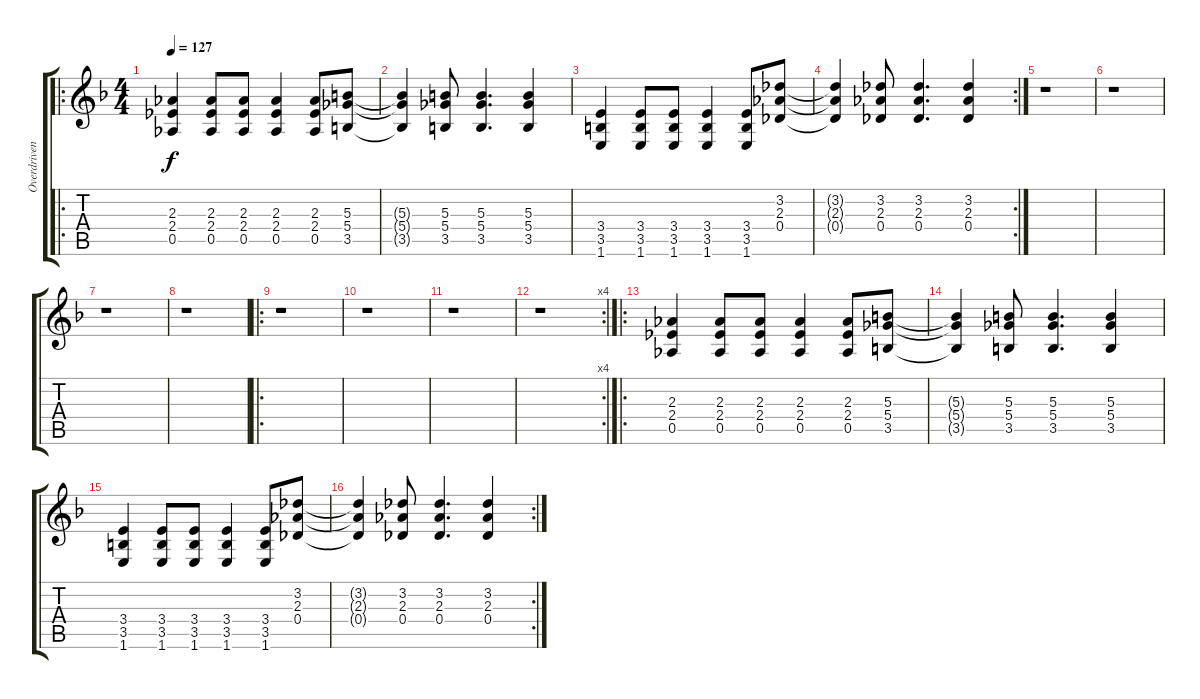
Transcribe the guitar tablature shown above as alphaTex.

\track ("Overdriven Left" "Overdriven") {instrument overdrivenguitar}
\staff {score tabs}
\tuning (Eb4 Bb3 Gb3 Db3 Ab2 Eb2) {hide}
\ro
\ts (4 4)
\tempo 127
\clef g2
\ks f
(2.3 2.4 0.5).4{dy f} (2.3 2.4 0.5).8 (2.3 2.4 0.5).8 (2.3 2.4 0.5).4 (2.3 2.4 0.5).8 (5.3 5.4 3.5).8 |
(5.3{t} 5.4{t} 3.5{t}).4 (5.3 5.4 3.5).8 (5.3 5.4 3.5).4{d} (5.3 5.4 3.5).4 |
(3.4 3.5 1.6).4 (3.4 3.5 1.6).8 (3.4 3.5 1.6).8 (3.4 3.5 1.6).4 (3.4 3.5 1.6).8 (3.2 2.3 0.4).8 |
\rc 2
(3.2{t} 2.3{t} 0.4{t}).4 (3.2 2.3 0.4).8 (3.2 2.3 0.4).4{d} (3.2 2.3 0.4).4 |
r.1 |
r.1 |
r.1 |
r.1 |
\ro
r.1 |
r.1 |
r.1 |
\rc 4
r.1 |
\ro
(2.3 2.4 0.5).4 (2.3 2.4 0.5).8 (2.3 2.4 0.5).8 (2.3 2.4 0.5).4 (2.3 2.4 0.5).8 (5.3 5.4 3.5).8 |
(5.3{t} 5.4{t} 3.5{t}).4 (5.3 5.4 3.5).8 (5.3 5.4 3.5).4{d} (5.3 5.4 3.5).4 |
(3.4 3.5 1.6).4 (3.4 3.5 1.6).8 (3.4 3.5 1.6).8 (3.4 3.5 1.6).4 (3.4 3.5 1.6).8 (3.2 2.3 0.4).8 |
\rc 2
(3.2{t} 2.3{t} 0.4{t}).4 (3.2 2.3 0.4).8 (3.2 2.3 0.4).4{d} (3.2 2.3 0.4).4
